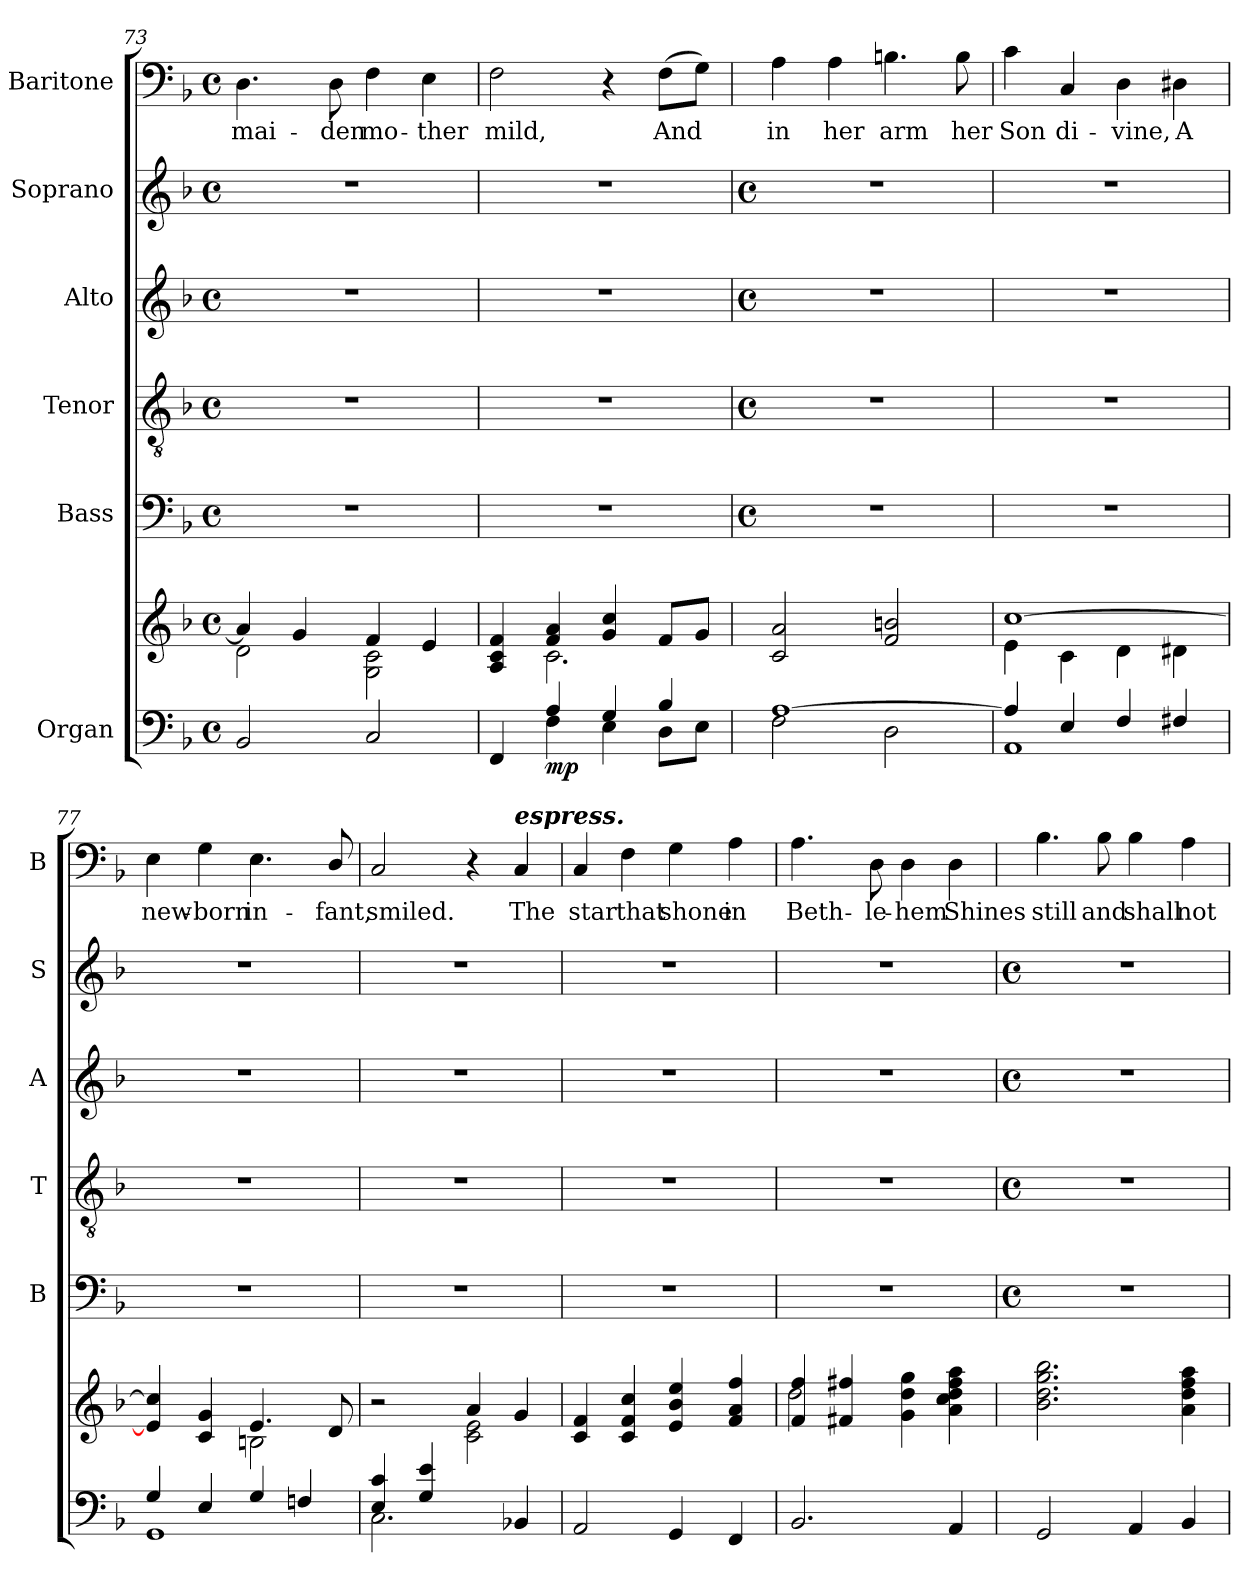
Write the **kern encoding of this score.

**kern	**kern	**dynam	**kern	**kern	**kern	**kern	**kern	**text
*part6	*part6	*part6	*part5	*part4	*part3	*part2	*part1	*part1
*staff7	*staff6	*staff6/7	*staff5	*staff4	*staff3	*staff2	*staff1	*staff1
*I"Organ	*	*	*I"Bass	*I"Tenor	*I"Alto	*I"Soprano	*I"Baritone	*
*	*	*	*I'B	*I'T	*I'A	*I'S	*I'B	*
*clefF4	*clefG2	*	*clefF4	*clefGv2	*clefG2	*clefG2	*clefF4	*
*k[b-]	*k[b-]	*	*k[b-]	*k[b-]	*k[b-]	*k[b-]	*k[b-]	*
*F:	*F:	*	*F:	*F:	*F:	*F:	*F:	*
*M4/4	*M4/4	*	*M4/4	*M4/4	*M4/4	*M4/4	*M4/4	*
*met(c)	*met(c)	*	*met(c)	*met(c)	*met(c)	*met(c)	*met(c)	*
=73	=73	=73	=73	=73	=73	=73	=73	=73
*^	*^	*	*	*	*	*	*	*
!	!	!	!	!	!	!	!	!	!	!LO:LY:b
2BB-/	1ryy	4a]	2d\	.	1r	1r	1r	1r	4.D	mai-
.	.	4g	.	.	.	.	.	.	.	.
!	!	!	!	!	!	!	!	!	!	!LO:LY:b
.	.	.	.	.	.	.	.	.	8D	-den
!	!	!	!	!	!	!	!	!	!	!LO:LY:b
2C/	.	4f	2G\ 2c\	.	.	.	.	.	4F	mo-
!	!	!	!	!	!	!	!	!	!	!LO:LY:b
.	.	4e	.	.	.	.	.	.	4E	-ther
=74	=74	=74	=74	=74	=74	=74	=74	=74	=74	=74
!	!	!	!	!	!	!	!	!	!	!LO:LY:b
4FF/	4ryy	4A 4c 4f	4ryy	.	1r	1r	1r	1r	2F	mild,
!	!	!	!	!LO:DY:b=2	!	!	!	!	!	!
4A/	4F\	4f 4a	2.c\	mp	.	.	.	.	.	.
4G/	4E\	4g 4cc	.	.	.	.	.	.	4r	.
!	!	!	!	!	!	!	!	!	!	!LO:LY:b
4B-/	8D\L	8fL	.	.	.	.	.	.	(>8FL	And
.	8E\J	8gJ	.	.	.	.	.	.	8GJ)	.
!!LO:LB:g=z
=75	=75	=75	=75	=75	=75	=75	=75	=75	=75	=75
*	*	*	*	*	*M4/4	*M4/4	*M4/4	*M4/4	*	*
*	*	*	*	*	*met(c)	*met(c)	*met(c)	*met(c)	*	*
!	!	!	!	!	!	!	!	!	!	!LO:LY:b
[1A/	2F\	2c 2a	1ryy	.	1r	1r	1r	1r	4A	in
!	!	!	!	!	!	!	!	!	!	!LO:LY:b
.	.	.	.	.	.	.	.	.	4A	her
!	!	!	!	!	!	!	!	!	!	!LO:LY:b
.	2D\	2f 2bn	.	.	.	.	.	.	4.Bn	arm
!	!	!	!	!	!	!	!	!	!	!LO:LY:b
.	.	.	.	.	.	.	.	.	8B	her
=76	=76	=76	=76	=76	=76	=76	=76	=76	=76	=76
!	!	!	!	!	!	!	!	!	!	!LO:LY:b
4A/]	1AA\	[1cc	4e\	.	1r	1r	1r	1r	4c	Son
!	!	!	!	!	!	!	!	!	!	!LO:LY:b
4E/	.	.	4c\	.	.	.	.	.	4C	di-
!	!	!	!	!	!	!	!	!	!	!LO:LY:b
4F/	.	.	4d\	.	.	.	.	.	4D	-vine,
!	!	!	!	!	!	!	!	!	!	!LO:LY:b
4F#X/	.	.	4d#X\	.	.	.	.	.	4D#X	A
=77	=77	=77	=77	=77	=77	=77	=77	=77	=77	=77
!	!	!	!	!	!	!	!	!	!	!LO:LY:b
4G/	1GG\	4e] 4cc]	2ryy	.	1r	1r	1r	1r	4E	new-
!	!	!	!	!	!	!	!	!	!	!LO:LY:b
4E/	.	4c 4g	.	.	.	.	.	.	4G	-born
!	!	!	!	!	!	!	!	!	!	!LO:LY:b
4G/	.	4.e	2Bn\	.	.	.	.	.	4.E	in-
4Fn/	.	.	.	.	.	.	.	.	.	.
!	!	!	!	!	!	!	!	!	!	!LO:LY:b
.	.	8d	.	.	.	.	.	.	8D/	-fant,
=78	=78	=78	=78	=78	=78	=78	=78	=78	=78	=78
!	!	!	!	!	!	!	!	!	!	!LO:LY:b
4E/ 4c/	2.C\	2r	2ryy	.	1r	1r	1r	1r	2C	smiled.
4G/ 4e/	.	.	.	.	.	.	.	.	.	.
2ryy	.	4a	2c\ 2e\	.	.	.	.	.	4r	.
!	!	!	!	!	!	!	!	!	!LO:TX:a:Bi:t=espress.	!
!	!	!	!	!	!	!	!	!	!	!LO:LY:b
.	4BB-X/	4g	.	.	.	.	.	.	4C	The
=79	=79	=79	=79	=79	=79	=79	=79	=79	=79	=79
!	!	!	!	!	!	!	!	!	!	!LO:LY:b
1ryy	2AA/	4c 4f	1ryy	.	1r	1r	1r	1r	4C	star
!	!	!	!	!	!	!	!	!	!	!LO:LY:b
.	.	4c 4f 4cc	.	.	.	.	.	.	4F	that
!	!	!	!	!	!	!	!	!	!	!LO:LY:b
.	4GG/	4e 4b- 4ee	.	.	.	.	.	.	4G	shone
!	!	!	!	!	!	!	!	!	!	!LO:LY:b
.	4FF/	4f 4a 4ff	.	.	.	.	.	.	4A	in
=80	=80	=80	=80	=80	=80	=80	=80	=80	=80	=80
!	!	!	!	!	!	!	!	!	!	!LO:LY:b
1ryy	2.BB-/	4f/ 4ff/	2dd\	.	1r	1r	1r	1r	4.A	Beth-
.	.	4f#X/ 4ff#X/	.	.	.	.	.	.	.	.
!	!	!	!	!	!	!	!	!	!	!LO:LY:b
.	.	.	.	.	.	.	.	.	8D	-le-
!	!	!	!	!	!	!	!	!	!	!LO:LY:b
.	.	4g 4dd 4gg	2ryy	.	.	.	.	.	4D	-hem
!	!	!	!	!	!	!	!	!	!	!LO:LY:b
.	4AA/	4a 4cc 4dd 4ff# 4aa	.	.	.	.	.	.	4D	Shines
*	*	*v	*v	*	*	*	*	*	*	*
!!LO:LB:g=z
=81	=81	=81	=81	=81	=81	=81	=81	=81	=81
*	*	*	*	*M4/4	*M4/4	*M4/4	*M4/4	*	*
*	*	*	*	*met(c)	*met(c)	*met(c)	*met(c)	*	*
!	!	!	!	!	!	!	!	!	!LO:LY:b
2GG/	1ryy	2.b- 2.dd 2.gg 2.bb-	.	1r	1r	1r	1r	4.B-	still
!	!	!	!	!	!	!	!	!	!LO:LY:b
.	.	.	.	.	.	.	.	8B-	and
!	!	!	!	!	!	!	!	!	!LO:LY:b
4AA/	.	.	.	.	.	.	.	4B-	shall
!	!	!	!	!	!	!	!	!	!LO:LY:b
4BB-/	.	4a 4dd 4ff 4aa	.	.	.	.	.	4A	not
*v	*v	*	*	*	*	*	*	*	*
=	=	=	=	=	=	=	=	=
*-	*-	*-	*-	*-	*-	*-	*-	*-
